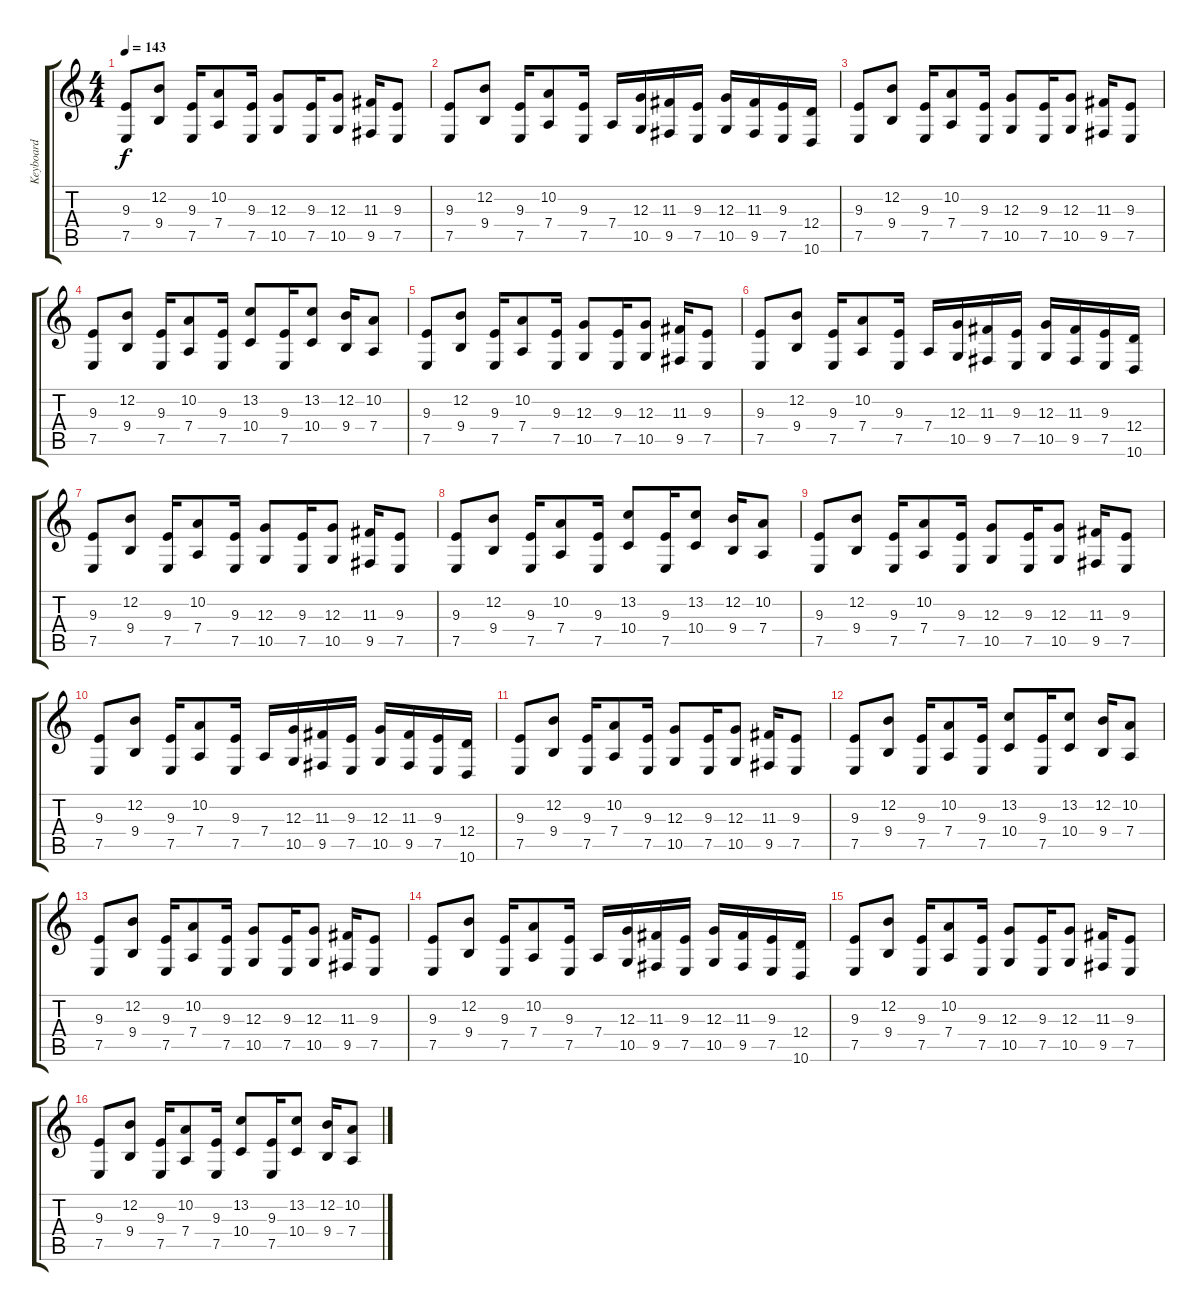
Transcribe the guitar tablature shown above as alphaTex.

\track ("Keyboard" "Keyboard") {instrument synthbrass2}
\staff {score tabs}
\tuning (E4 B3 G3 D3 A2 E2) {hide}
\ts (4 4)
\tempo 143
\clef g2
\ks c
(9.3 7.5).8{dy f instrument acousticgrandpiano} (12.2 9.4).8 (9.3 7.5).16 (10.2 7.4).8 (9.3 7.5).16 (12.3 10.5).8 (9.3 7.5).16 (12.3 10.5).8 (11.3 9.5).16 (9.3 7.5).8 |
(9.3 7.5).8 (12.2 9.4).8 (9.3 7.5).16 (10.2 7.4).8 (9.3 7.5).16 7.4.16 (12.3 10.5).16 (11.3 9.5).16 (9.3 7.5).16 (12.3 10.5).16 (11.3 9.5).16 (9.3 7.5).16 (12.4 10.6).16 |
(9.3 7.5).8{instrument acousticgrandpiano} (12.2 9.4).8 (9.3 7.5).16 (10.2 7.4).8 (9.3 7.5).16 (12.3 10.5).8 (9.3 7.5).16 (12.3 10.5).8 (11.3 9.5).16 (9.3 7.5).8 |
(9.3 7.5).8 (12.2 9.4).8 (9.3 7.5).16 (10.2 7.4).8 (9.3 7.5).16 (13.2 10.4).8 (9.3 7.5).16 (13.2 10.4).8 (12.2 9.4).16 (10.2 7.4).8 |
(9.3 7.5).8{instrument acousticgrandpiano} (12.2 9.4).8 (9.3 7.5).16 (10.2 7.4).8 (9.3 7.5).16 (12.3 10.5).8 (9.3 7.5).16 (12.3 10.5).8 (11.3 9.5).16 (9.3 7.5).8 |
(9.3 7.5).8 (12.2 9.4).8 (9.3 7.5).16 (10.2 7.4).8 (9.3 7.5).16 7.4.16 (12.3 10.5).16 (11.3 9.5).16 (9.3 7.5).16 (12.3 10.5).16 (11.3 9.5).16 (9.3 7.5).16 (12.4 10.6).16 |
(9.3 7.5).8{instrument synthbrass2} (12.2 9.4).8 (9.3 7.5).16 (10.2 7.4).8 (9.3 7.5).16 (12.3 10.5).8 (9.3 7.5).16 (12.3 10.5).8 (11.3 9.5).16 (9.3 7.5).8 |
(9.3 7.5).8 (12.2 9.4).8 (9.3 7.5).16 (10.2 7.4).8 (9.3 7.5).16 (13.2 10.4).8 (9.3 7.5).16 (13.2 10.4).8 (12.2 9.4).16 (10.2 7.4).8 |
(9.3 7.5).8 (12.2 9.4).8 (9.3 7.5).16 (10.2 7.4).8 (9.3 7.5).16 (12.3 10.5).8 (9.3 7.5).16 (12.3 10.5).8 (11.3 9.5).16 (9.3 7.5).8 |
(9.3 7.5).8 (12.2 9.4).8 (9.3 7.5).16 (10.2 7.4).8 (9.3 7.5).16 7.4.16 (12.3 10.5).16 (11.3 9.5).16 (9.3 7.5).16 (12.3 10.5).16 (11.3 9.5).16 (9.3 7.5).16 (12.4 10.6).16 |
(9.3 7.5).8{instrument synthbrass2} (12.2 9.4).8 (9.3 7.5).16 (10.2 7.4).8 (9.3 7.5).16 (12.3 10.5).8 (9.3 7.5).16 (12.3 10.5).8 (11.3 9.5).16 (9.3 7.5).8 |
(9.3 7.5).8 (12.2 9.4).8 (9.3 7.5).16 (10.2 7.4).8 (9.3 7.5).16 (13.2 10.4).8 (9.3 7.5).16 (13.2 10.4).8 (12.2 9.4).16 (10.2 7.4).8 |
(9.3 7.5).8 (12.2 9.4).8 (9.3 7.5).16 (10.2 7.4).8 (9.3 7.5).16 (12.3 10.5).8 (9.3 7.5).16 (12.3 10.5).8 (11.3 9.5).16 (9.3 7.5).8 |
(9.3 7.5).8 (12.2 9.4).8 (9.3 7.5).16 (10.2 7.4).8 (9.3 7.5).16 7.4.16 (12.3 10.5).16 (11.3 9.5).16 (9.3 7.5).16 (12.3 10.5).16 (11.3 9.5).16 (9.3 7.5).16 (12.4 10.6).16 |
(9.3 7.5).8{instrument synthbrass2} (12.2 9.4).8 (9.3 7.5).16 (10.2 7.4).8 (9.3 7.5).16 (12.3 10.5).8 (9.3 7.5).16 (12.3 10.5).8 (11.3 9.5).16 (9.3 7.5).8 |
(9.3 7.5).8 (12.2 9.4).8 (9.3 7.5).16 (10.2 7.4).8 (9.3 7.5).16 (13.2 10.4).8 (9.3 7.5).16 (13.2 10.4).8 (12.2 9.4).16 (10.2 7.4).8
